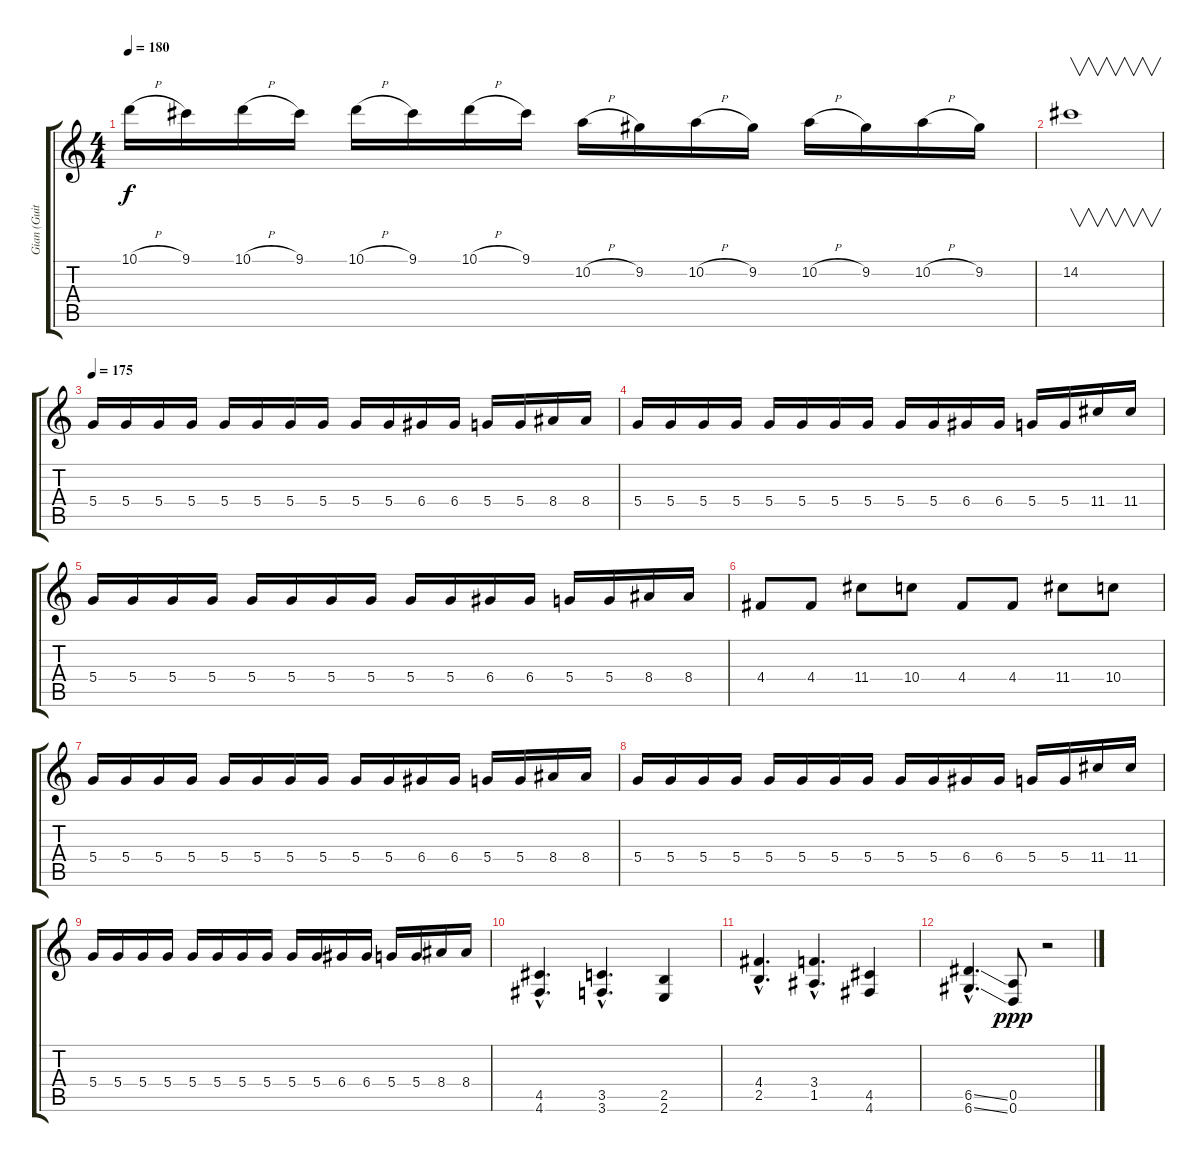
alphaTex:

\track ("Gian (Guitar)" "Gian (Guit") {instrument overdrivenguitar}
\staff {score tabs}
\tuning (E4 B3 G3 D3 A2 D2) {hide}
\ts (4 4)
\tempo 180
\clef g2
\ks c
10.1{h}.16{dy f} 9.1.16 10.1{h}.16 9.1.16 10.1{h}.16 9.1.16 10.1{h}.16 9.1.16 10.2{h}.16 9.2.16 10.2{h}.16 9.2.16 10.2{h}.16 9.2.16 10.2{h}.16 9.2.16 |
14.2.1{v} |
\tempo 175
5.4.16{volume 13 balance 0} 5.4.16 5.4.16 5.4.16 5.4.16 5.4.16 5.4.16 5.4.16 5.4.16 5.4.16 6.4.16 6.4.16 5.4.16 5.4.16 8.4.16 8.4.16 |
5.4.16 5.4.16 5.4.16 5.4.16 5.4.16 5.4.16 5.4.16 5.4.16 5.4.16 5.4.16 6.4.16 6.4.16 5.4.16 5.4.16 11.4.16 11.4.16 |
5.4.16 5.4.16 5.4.16 5.4.16 5.4.16 5.4.16 5.4.16 5.4.16 5.4.16 5.4.16 6.4.16 6.4.16 5.4.16 5.4.16 8.4.16 8.4.16 |
4.4.8 4.4.8 11.4.8 10.4.8 4.4.8 4.4.8 11.4.8 10.4.8 |
5.4.16 5.4.16 5.4.16 5.4.16 5.4.16 5.4.16 5.4.16 5.4.16 5.4.16 5.4.16 6.4.16 6.4.16 5.4.16 5.4.16 8.4.16 8.4.16 |
5.4.16 5.4.16 5.4.16 5.4.16 5.4.16 5.4.16 5.4.16 5.4.16 5.4.16 5.4.16 6.4.16 6.4.16 5.4.16 5.4.16 11.4.16 11.4.16 |
5.4.16 5.4.16 5.4.16 5.4.16 5.4.16 5.4.16 5.4.16 5.4.16 5.4.16 5.4.16 6.4.16 6.4.16 5.4.16 5.4.16 8.4.16 8.4.16 |
(4.5{hac} 4.6{hac}).4{d} (3.5{hac} 3.6{hac}).4{d} (2.5 2.6).4 |
(4.4{hac} 2.5{hac}).4{d} (3.4{hac} 1.5{hac}).4{d} (4.5 4.6).4 |
(6.5{ss hac} 6.6{ss hac}).4{d} (0.5 0.6).8{dy ppp} r.2
